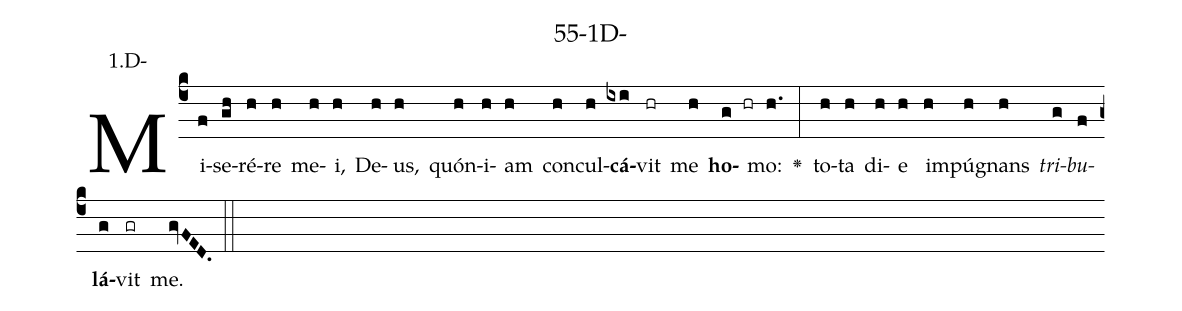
name: 55-1D-;
annotation: 1.D-;
%%
(c4)Mi(f)se(gh)ré(h)re(h) me(h)i,(h) De(h)us,(h) quón(h)i(h)am(h) con(h)cul(h)<b>cá</b>(ixi)vit(hr) me(h) <b>ho</b>(g hr)mo:(h.) <v>\greheightstar</v>(:) to(h)ta(h) di(h)e(h) im(h)pú(h)gnans(h) <i>tri</i>(g)<i>bu</i>(f)<b>lá</b>(g)vit(gr) me.(gvFED.) (::)


%E(h) u(h) o(g) u(f) a(g) e.(gvFED.) (::)
